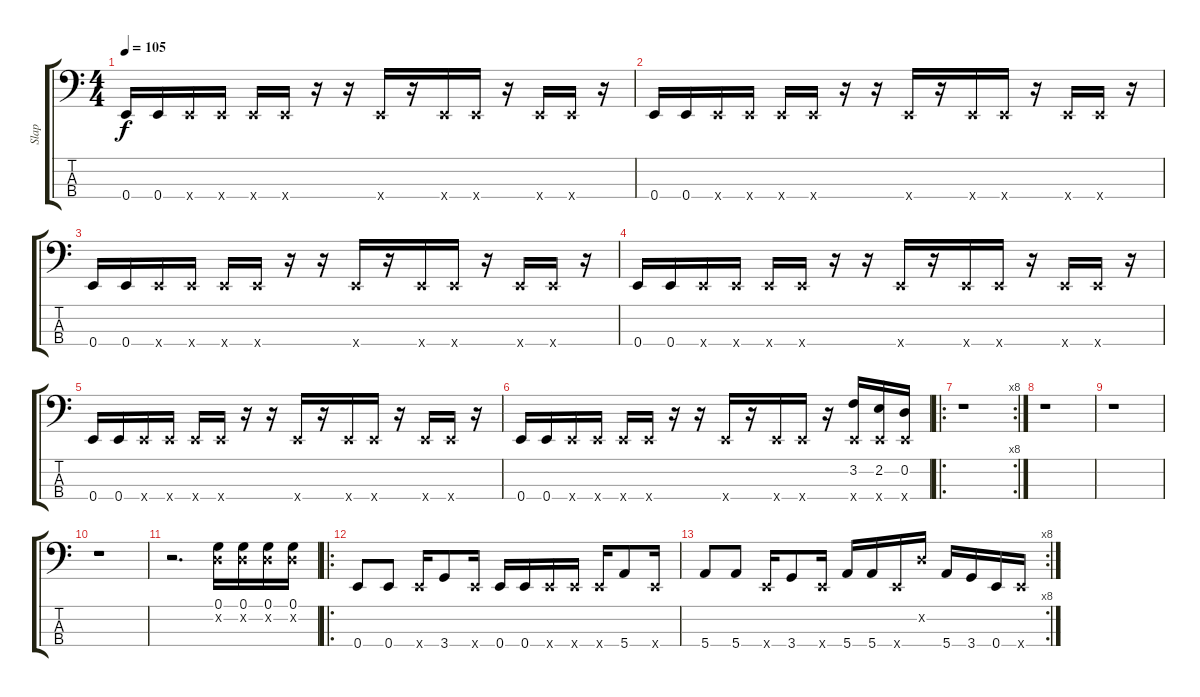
\track ("Slap " "Slap ") {instrument slapbass1}
\staff {score tabs}
\tuning (G2 D2 A1 E1) {hide}
\ts (4 4)
\tempo 105
\clef f4
\ks c
0.4.16{dy f} 0.4.16 0.4{x}.16 0.4{x}.16 0.4{x}.16 0.4{x}.16 r.16 r.16 0.4{x}.16 r.16 0.4{x}.16 0.4{x}.16 r.16 0.4{x}.16 0.4{x}.16 r.16 |
0.4.16 0.4.16 0.4{x}.16 0.4{x}.16 0.4{x}.16 0.4{x}.16 r.16 r.16 0.4{x}.16 r.16 0.4{x}.16 0.4{x}.16 r.16 0.4{x}.16 0.4{x}.16 r.16 |
0.4.16 0.4.16 0.4{x}.16 0.4{x}.16 0.4{x}.16 0.4{x}.16 r.16 r.16 0.4{x}.16 r.16 0.4{x}.16 0.4{x}.16 r.16 0.4{x}.16 0.4{x}.16 r.16 |
0.4.16 0.4.16 0.4{x}.16 0.4{x}.16 0.4{x}.16 0.4{x}.16 r.16 r.16 0.4{x}.16 r.16 0.4{x}.16 0.4{x}.16 r.16 0.4{x}.16 0.4{x}.16 r.16 |
0.4.16 0.4.16 0.4{x}.16 0.4{x}.16 0.4{x}.16 0.4{x}.16 r.16 r.16 0.4{x}.16 r.16 0.4{x}.16 0.4{x}.16 r.16 0.4{x}.16 0.4{x}.16 r.16 |
0.4.16 0.4.16 0.4{x}.16 0.4{x}.16 0.4{x}.16 0.4{x}.16 r.16 r.16 0.4{x}.16 r.16 0.4{x}.16 0.4{x}.16 r.16 (3.2 0.4{x}).16 (2.2 0.4{x}).16 (0.2 0.4{x}).16 |
\ro
\rc 8
r.1 |
r.1 |
r.1 |
r.1 |
r.2{d} (0.1 0.2{x}).16 (0.1 0.2{x}).16 (0.1 0.2{x}).16 (0.1 0.2{x}).16 |
\ro
0.4.8 0.4.8 0.4{x}.16 3.4.8 0.4{x}.16 0.4.16 0.4.16 0.4{x}.16 0.4{x}.16 0.4{x}.16 5.4.8 0.4{x}.16 |
\rc 8
5.4.8 5.4.8 0.4{x}.16 3.4.8 0.4{x}.16 5.4.16 5.4.16 0.4{x}.16 0.2{x}.16 5.4.16 3.4.16 0.4.16 0.4{x}.16
